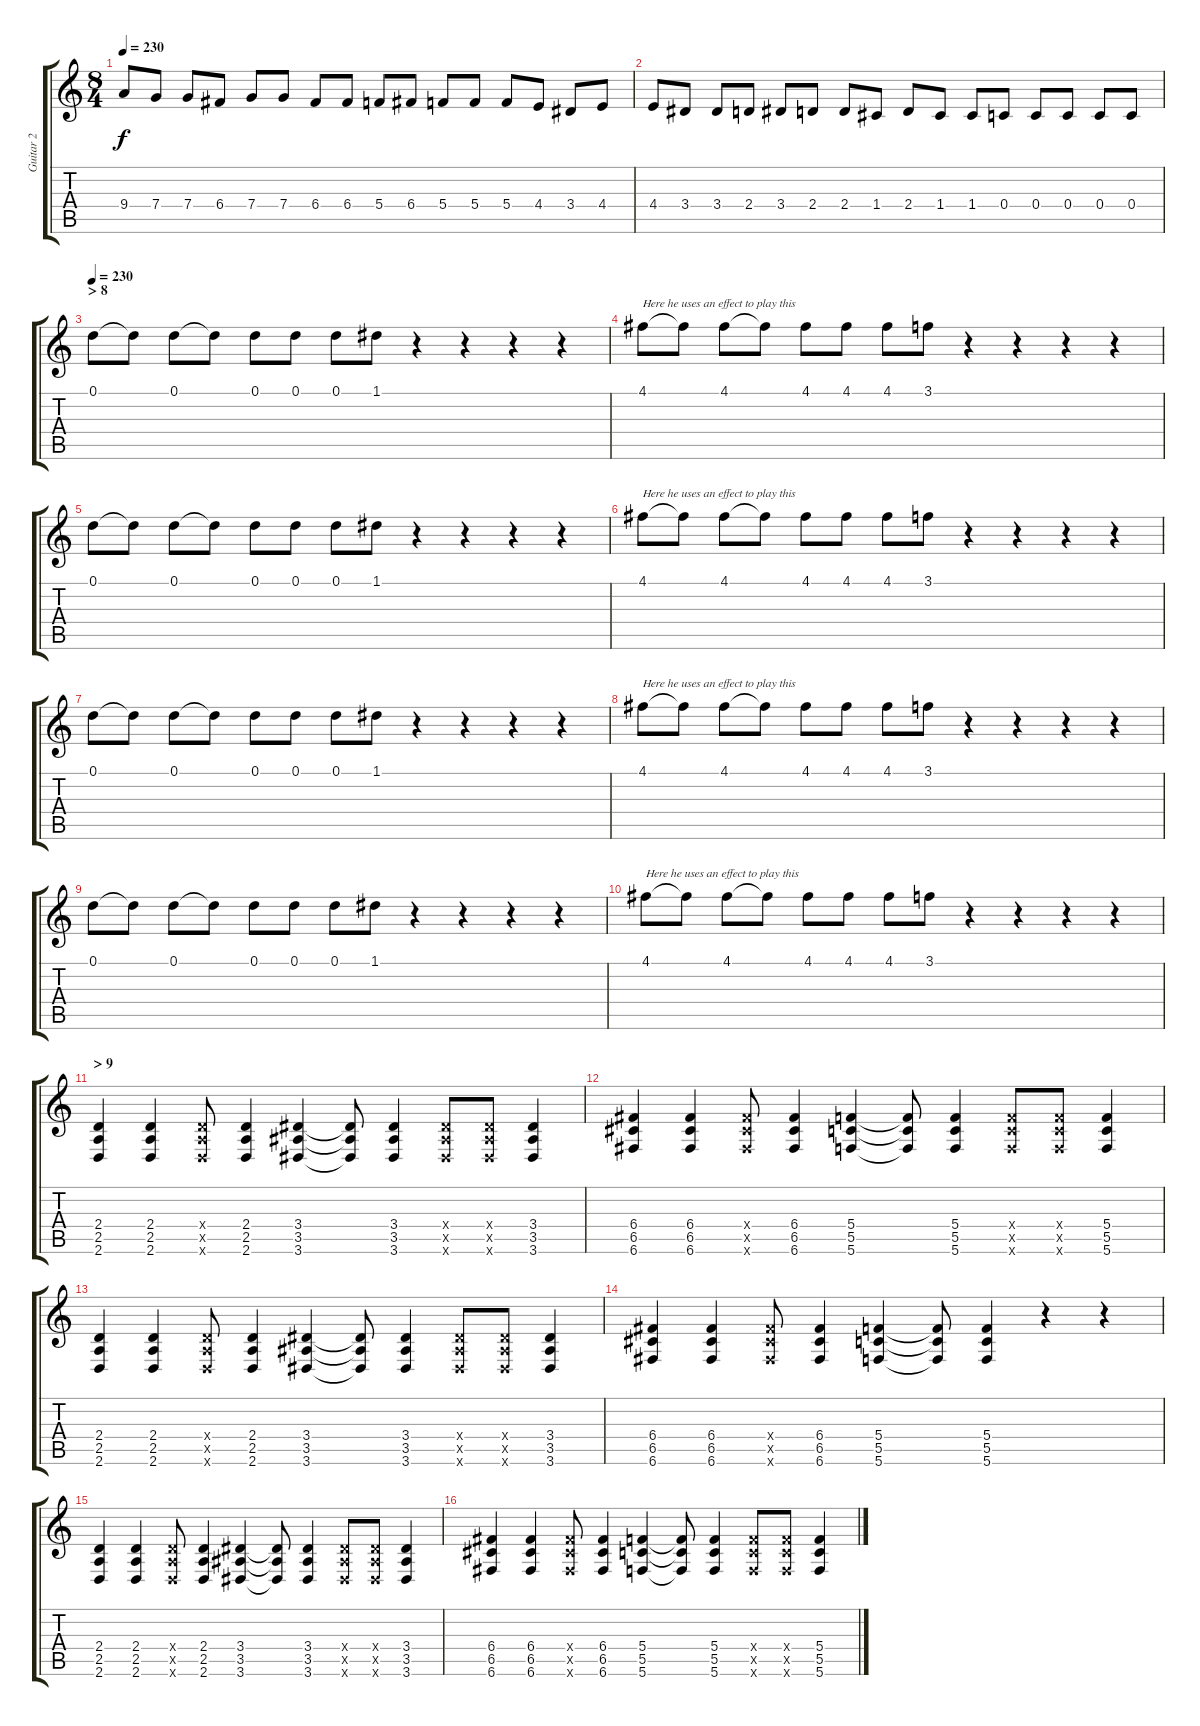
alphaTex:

\track ("Guitar 2" "Guitar 2") {instrument distortionguitar}
\staff {score tabs}
\tuning (D4 A3 F3 C3 G2 C2) {hide}
\ts (8 4)
\tempo 230
\clef g2
\ks c
9.4.8{dy f} 7.4.8 7.4.8 6.4.8 7.4.8 7.4.8 6.4.8 6.4.8 5.4.8 6.4.8 5.4.8 5.4.8 5.4.8 4.4.8 3.4.8 4.4.8 |
4.4.8 3.4.8 3.4.8 2.4.8 3.4.8 2.4.8 2.4.8 1.4.8 2.4.8 1.4.8 1.4.8 0.4.8 0.4.8 0.4.8 0.4.8 0.4.8 |
\section ("" "> 8")
\tempo 230
0.1.8{volume 13 instrument distortionguitar} 0.1{t}.8{txt ""} 0.1.8 0.1{t}.8 0.1.8 0.1.8 0.1.8 1.1.8 r.4 r.4 r.4 r.4 |
4.1.8{txt "Here he uses an effect to play this"} 4.1{t}.8 4.1.8 4.1{t}.8 4.1.8 4.1.8 4.1.8 3.1.8 r.4 r.4 r.4 r.4 |
0.1.8 0.1{t}.8{txt ""} 0.1.8 0.1{t}.8 0.1.8 0.1.8 0.1.8 1.1.8 r.4 r.4 r.4 r.4 |
4.1.8{txt "Here he uses an effect to play this"} 4.1{t}.8 4.1.8 4.1{t}.8 4.1.8 4.1.8 4.1.8 3.1.8 r.4 r.4 r.4 r.4 |
0.1.8 0.1{t}.8{txt ""} 0.1.8 0.1{t}.8 0.1.8 0.1.8 0.1.8 1.1.8 r.4 r.4 r.4 r.4 |
4.1.8{txt "Here he uses an effect to play this"} 4.1{t}.8 4.1.8 4.1{t}.8 4.1.8 4.1.8 4.1.8 3.1.8 r.4 r.4 r.4 r.4 |
0.1.8 0.1{t}.8{txt ""} 0.1.8 0.1{t}.8 0.1.8 0.1.8 0.1.8 1.1.8 r.4 r.4 r.4 r.4 |
4.1.8{txt "Here he uses an effect to play this"} 4.1{t}.8 4.1.8 4.1{t}.8 4.1.8 4.1.8 4.1.8 3.1.8 r.4 r.4 r.4 r.4 |
\section ("" "> 9")
(2.4 2.5 2.6).4 (2.4 2.5 2.6).4 (2.4{x} 2.5{x} 2.6{x}).8 (2.4 2.5 2.6).4 (3.4 3.5 3.6).4 (3.4{t} 3.5{t} 3.6{t}).8 (3.4 3.5 3.6).4 (3.4{x} 3.5{x} 3.6{x}).8 (3.4{x} 3.5{x} 3.6{x}).8 (3.4 3.5 3.6).4 |
(6.4 6.5 6.6).4 (6.4 6.5 6.6).4 (6.4{x} 6.5{x} 6.6{x}).8 (6.4 6.5 6.6).4 (5.4 5.5 5.6).4 (5.4{t} 5.5{t} 5.6{t}).8 (5.4 5.5 5.6).4 (5.4{x} 5.5{x} 5.6{x}).8 (5.4{x} 5.5{x} 5.6{x}).8 (5.4 5.5 5.6).4 |
(2.4 2.5 2.6).4 (2.4 2.5 2.6).4 (2.4{x} 2.5{x} 2.6{x}).8 (2.4 2.5 2.6).4 (3.4 3.5 3.6).4 (3.4{t} 3.5{t} 3.6{t}).8 (3.4 3.5 3.6).4 (3.4{x} 3.5{x} 3.6{x}).8 (3.4{x} 3.5{x} 3.6{x}).8 (3.4 3.5 3.6).4 |
(6.4 6.5 6.6).4 (6.4 6.5 6.6).4 (6.4{x} 6.5{x} 6.6{x}).8 (6.4 6.5 6.6).4 (5.4 5.5 5.6).4 (5.4{t} 5.5{t} 5.6{t}).8 (5.4 5.5 5.6).4 r.4 r.4 |
(2.4 2.5 2.6).4 (2.4 2.5 2.6).4 (2.4{x} 2.5{x} 2.6{x}).8 (2.4 2.5 2.6).4 (3.4 3.5 3.6).4 (3.4{t} 3.5{t} 3.6{t}).8 (3.4 3.5 3.6).4 (3.4{x} 3.5{x} 3.6{x}).8 (3.4{x} 3.5{x} 3.6{x}).8 (3.4 3.5 3.6).4 |
(6.4 6.5 6.6).4 (6.4 6.5 6.6).4 (6.4{x} 6.5{x} 6.6{x}).8 (6.4 6.5 6.6).4 (5.4 5.5 5.6).4 (5.4{t} 5.5{t} 5.6{t}).8 (5.4 5.5 5.6).4 (5.4{x} 5.5{x} 5.6{x}).8 (5.4{x} 5.5{x} 5.6{x}).8 (5.4 5.5 5.6).4
